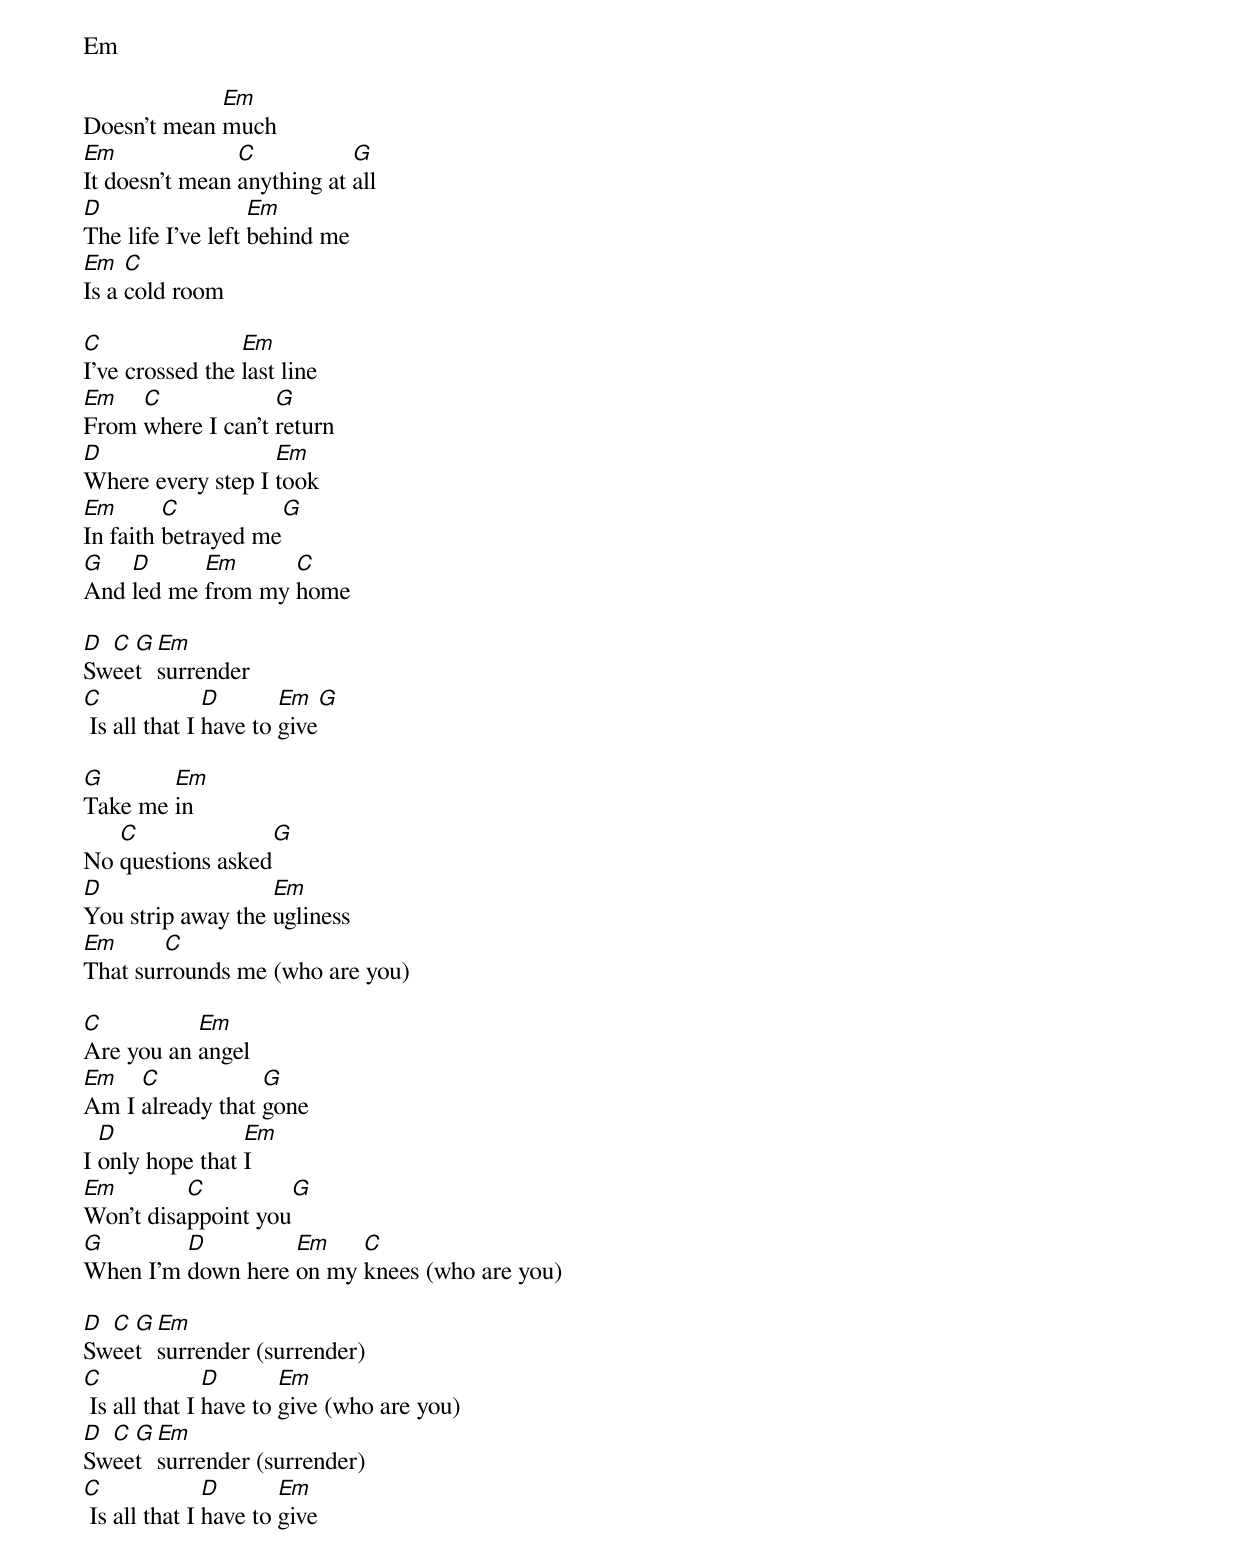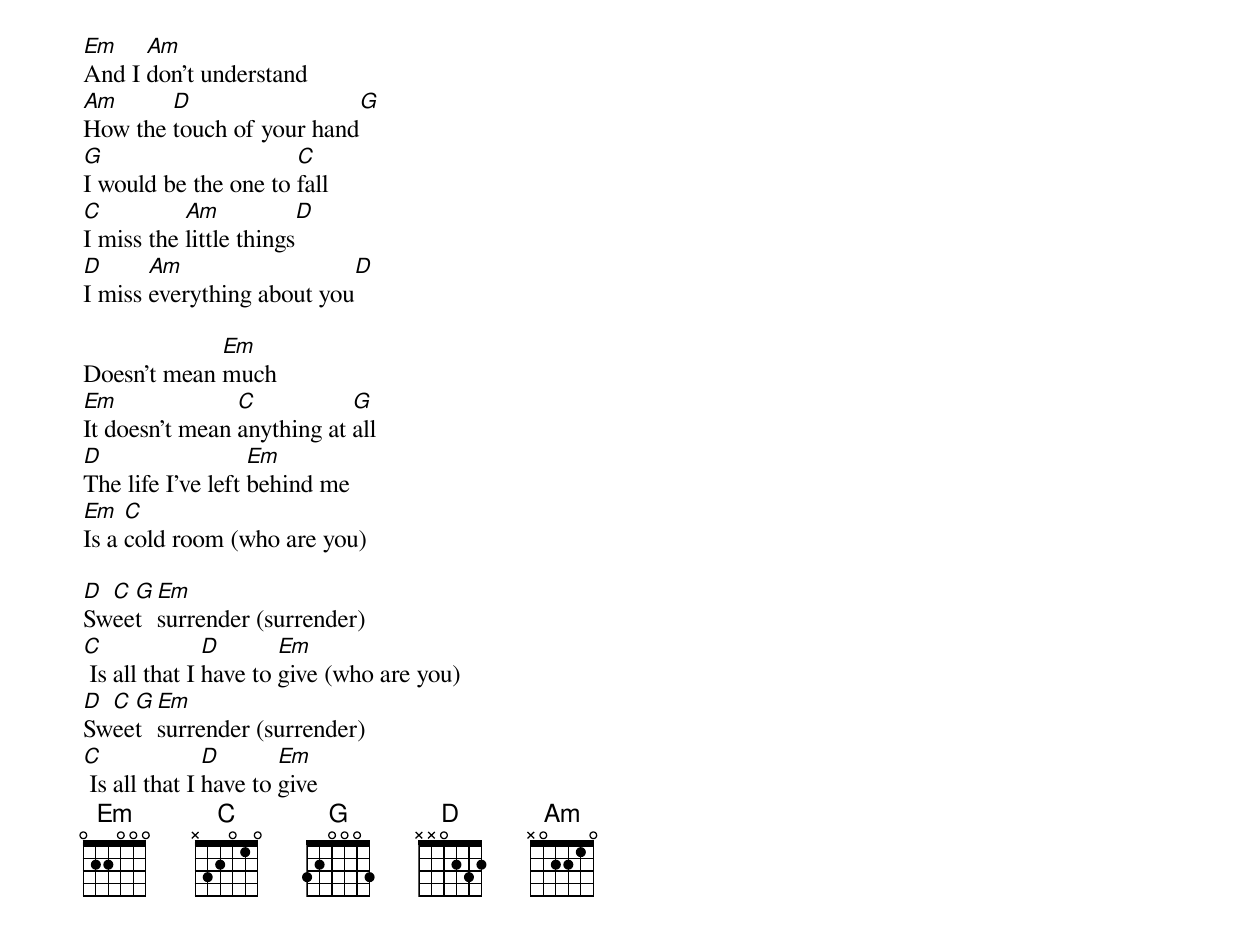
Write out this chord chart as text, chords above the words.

Em

             Em
Doesn't mean much
Em              C           G
It doesn't mean anything at all
D                  Em
The life I've left behind me
Em   C
Is a cold room

C                Em
I've crossed the last line
Em   C             G
From where I can't return
D                  Em
Where every step I took
Em       C           G
In faith betrayed me
G   D      Em      C
And led me from my home

D C G Em
Sweet surrender
C              D       Em   G
 Is all that I have to give

G       Em
Take me in
   C               G
No questions asked
D                  Em
You strip away the ugliness
Em      C
That surrounds me (who are you)

C          Em
Are you an angel
Em   C            G
Am I already that gone
  D              Em
I only hope that I
Em        C          G
Won't disappoint you
G        D         Em    C
When I'm down here on my knees (who are you)

D C G Em
Sweet surrender (surrender)
C              D       Em
 Is all that I have to give (who are you)
D C G Em
Sweet surrender (surrender)
C              D       Em
 Is all that I have to give

Em    Am
And I don't understand
Am      D                  G
How the touch of your hand
G                     C
I would be the one to fall
C          Am              D
I miss the little things
D      Am                  D
I miss everything about you

             Em
Doesn't mean much
Em              C           G
It doesn't mean anything at all
D                  Em
The life I've left behind me
Em   C
Is a cold room (who are you)

D C G Em
Sweet surrender (surrender)
C              D       Em
 Is all that I have to give (who are you)
D C G Em
Sweet surrender (surrender)
C              D       Em
 Is all that I have to give
